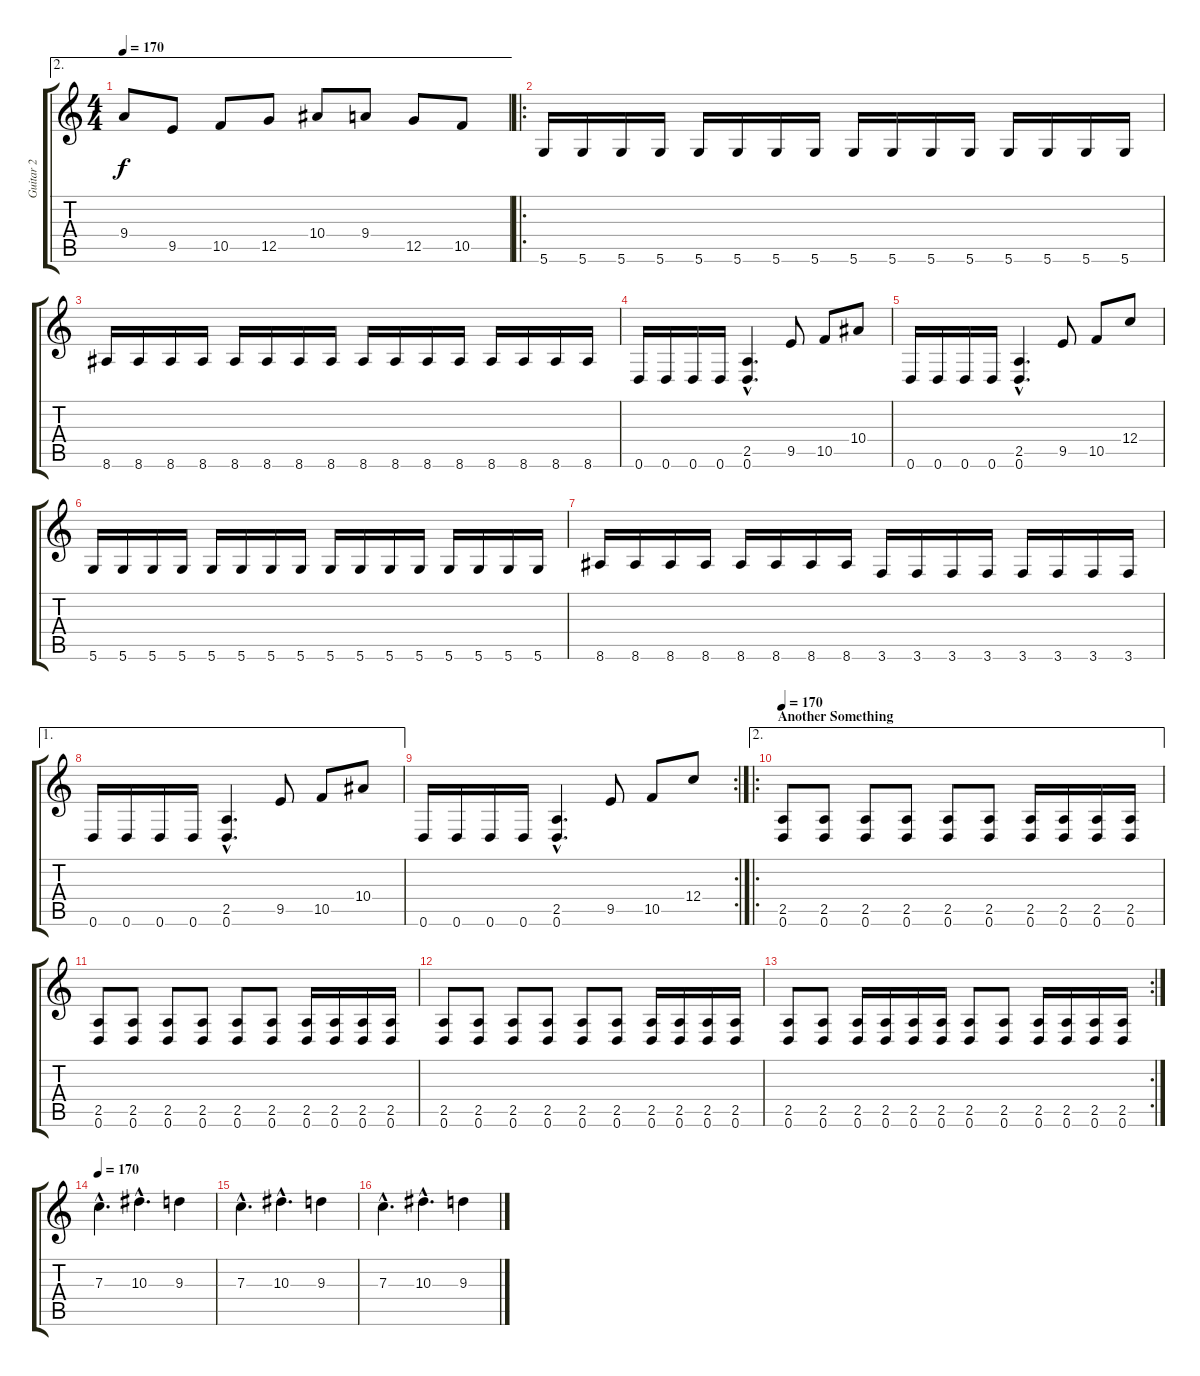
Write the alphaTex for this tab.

\track ("Guitar 2" "Guitar 2") {instrument overdrivenguitar}
\staff {score tabs}
\tuning (D4 A3 F3 C3 G2 D2) {hide}
\ae 2
\ts (4 4)
\tempo 170
\clef g2
\ks c
9.4.8{dy f} 9.5.8 10.5.8 12.5.8 10.4.8 9.4.8 12.5.8 10.5.8 |
\ro
5.6.16 5.6.16 5.6.16 5.6.16 5.6.16 5.6.16 5.6.16 5.6.16 5.6.16 5.6.16 5.6.16 5.6.16 5.6.16 5.6.16 5.6.16 5.6.16 |
8.6.16 8.6.16 8.6.16 8.6.16 8.6.16 8.6.16 8.6.16 8.6.16 8.6.16 8.6.16 8.6.16 8.6.16 8.6.16 8.6.16 8.6.16 8.6.16 |
0.6.16 0.6.16 0.6.16 0.6.16 (2.5{hac} 0.6{hac}).4{d} 9.5.8 10.5.8 10.4.8 |
0.6.16 0.6.16 0.6.16 0.6.16 (2.5{hac} 0.6{hac}).4{d} 9.5.8 10.5.8 12.4.8 |
5.6.16 5.6.16 5.6.16 5.6.16 5.6.16 5.6.16 5.6.16 5.6.16 5.6.16 5.6.16 5.6.16 5.6.16 5.6.16 5.6.16 5.6.16 5.6.16 |
8.6.16 8.6.16 8.6.16 8.6.16 8.6.16 8.6.16 8.6.16 8.6.16 3.6.16 3.6.16 3.6.16 3.6.16 3.6.16 3.6.16 3.6.16 3.6.16 |
\ae 1
0.6.16 0.6.16 0.6.16 0.6.16 (2.5{hac} 0.6{hac}).4{d} 9.5.8 10.5.8 10.4.8 |
\rc 2
0.6.16 0.6.16 0.6.16 0.6.16 (2.5{hac} 0.6{hac}).4{d} 9.5.8 10.5.8 12.4.8 |
\ae 2
\ro
\section ("" "Another Something")
\tempo 170
(2.5 0.6).8 (2.5 0.6).8 (2.5 0.6).8 (2.5 0.6).8 (2.5 0.6).8 (2.5 0.6).8 (2.5 0.6).16 (2.5 0.6).16 (2.5 0.6).16 (2.5 0.6).16 |
(2.5 0.6).8 (2.5 0.6).8 (2.5 0.6).8 (2.5 0.6).8 (2.5 0.6).8 (2.5 0.6).8 (2.5 0.6).16 (2.5 0.6).16 (2.5 0.6).16 (2.5 0.6).16 |
(2.5 0.6).8 (2.5 0.6).8 (2.5 0.6).8 (2.5 0.6).8 (2.5 0.6).8 (2.5 0.6).8 (2.5 0.6).16 (2.5 0.6).16 (2.5 0.6).16 (2.5 0.6).16 |
\rc 2
(2.5 0.6).8 (2.5 0.6).8 (2.5 0.6).16 (2.5 0.6).16 (2.5 0.6).16 (2.5 0.6).16 (2.5 0.6).8 (2.5 0.6).8 (2.5 0.6).16 (2.5 0.6).16 (2.5 0.6).16 (2.5 0.6).16 |
\tempo 170
7.3{hac}.4{d volume 16} 10.3{hac}.4{d} 9.3.4 |
7.3{hac}.4{d} 10.3{hac}.4{d} 9.3.4 |
7.3{hac}.4{d} 10.3{hac}.4{d} 9.3.4
